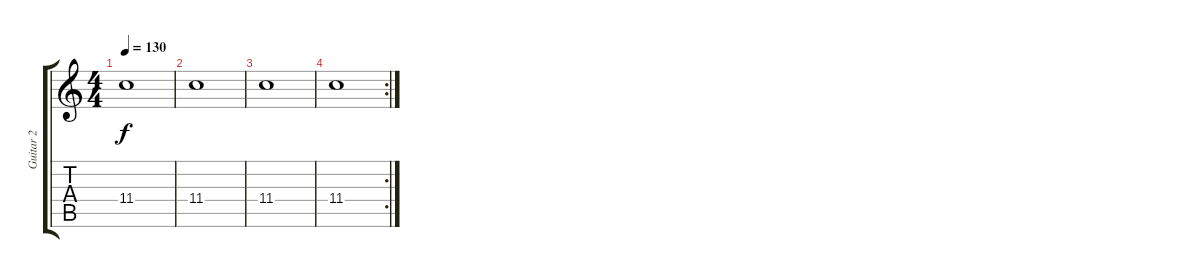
\track ("Guitar 2" "Guitar 2") {instrument acousticguitarnylon}
\staff {score tabs}
\tuning (Eb4 Bb3 Gb3 Db3 Ab2 Eb2) {hide}
\ts (4 4)
\tempo 130
\clef g2
\ks c
11.4.1{dy f} |
11.4.1 |
11.4.1 |
\rc 2
11.4.1
